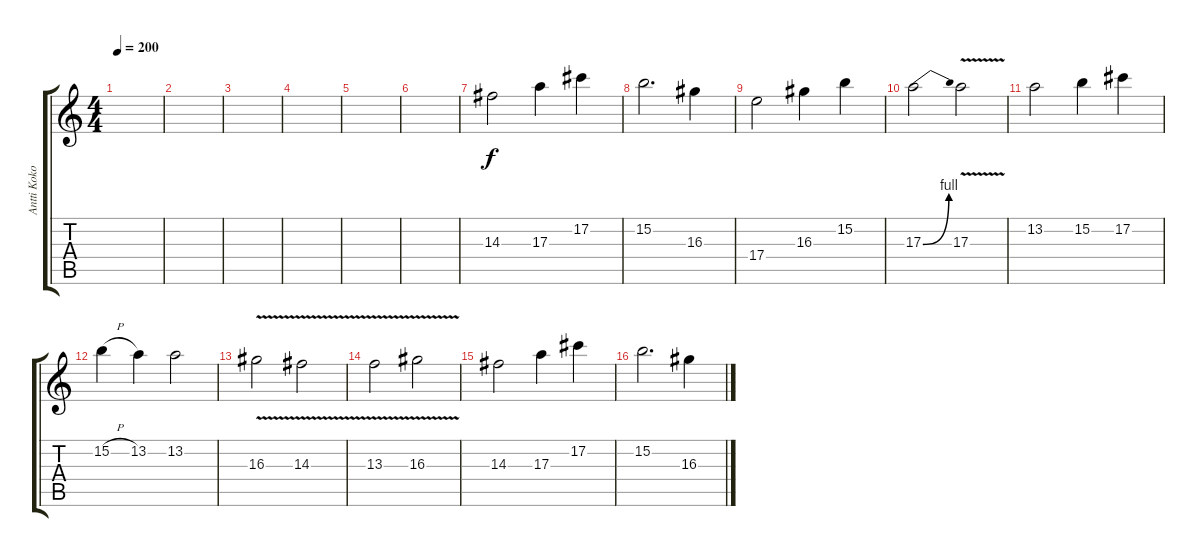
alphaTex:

\track ("Antti Koko" "Antti Koko") {instrument distortionguitar}
\staff {score tabs}
\tuning (Db4 Ab3 E3 B2 Gb2 Db2) {hide}
\ts (4 4)
\tempo 200
\clef g2
\ks c
|
|
|
|
|
|
14.3.2 17.3.4 17.2.4 |
15.2.2{d} 16.3.4 |
17.4.2 16.3.4 15.2.4 |
17.3{be (bend 0 0 60 4)}.2 17.3{v}.2 |
13.2.2 15.2.4 17.2.4 |
15.2{h}.4 13.2.4 13.2.2 |
16.3{v}.2 14.3{v}.2 |
13.3{v}.2 16.3{v}.2 |
14.3.2 17.3.4 17.2.4 |
15.2.2{d} 16.3.4
